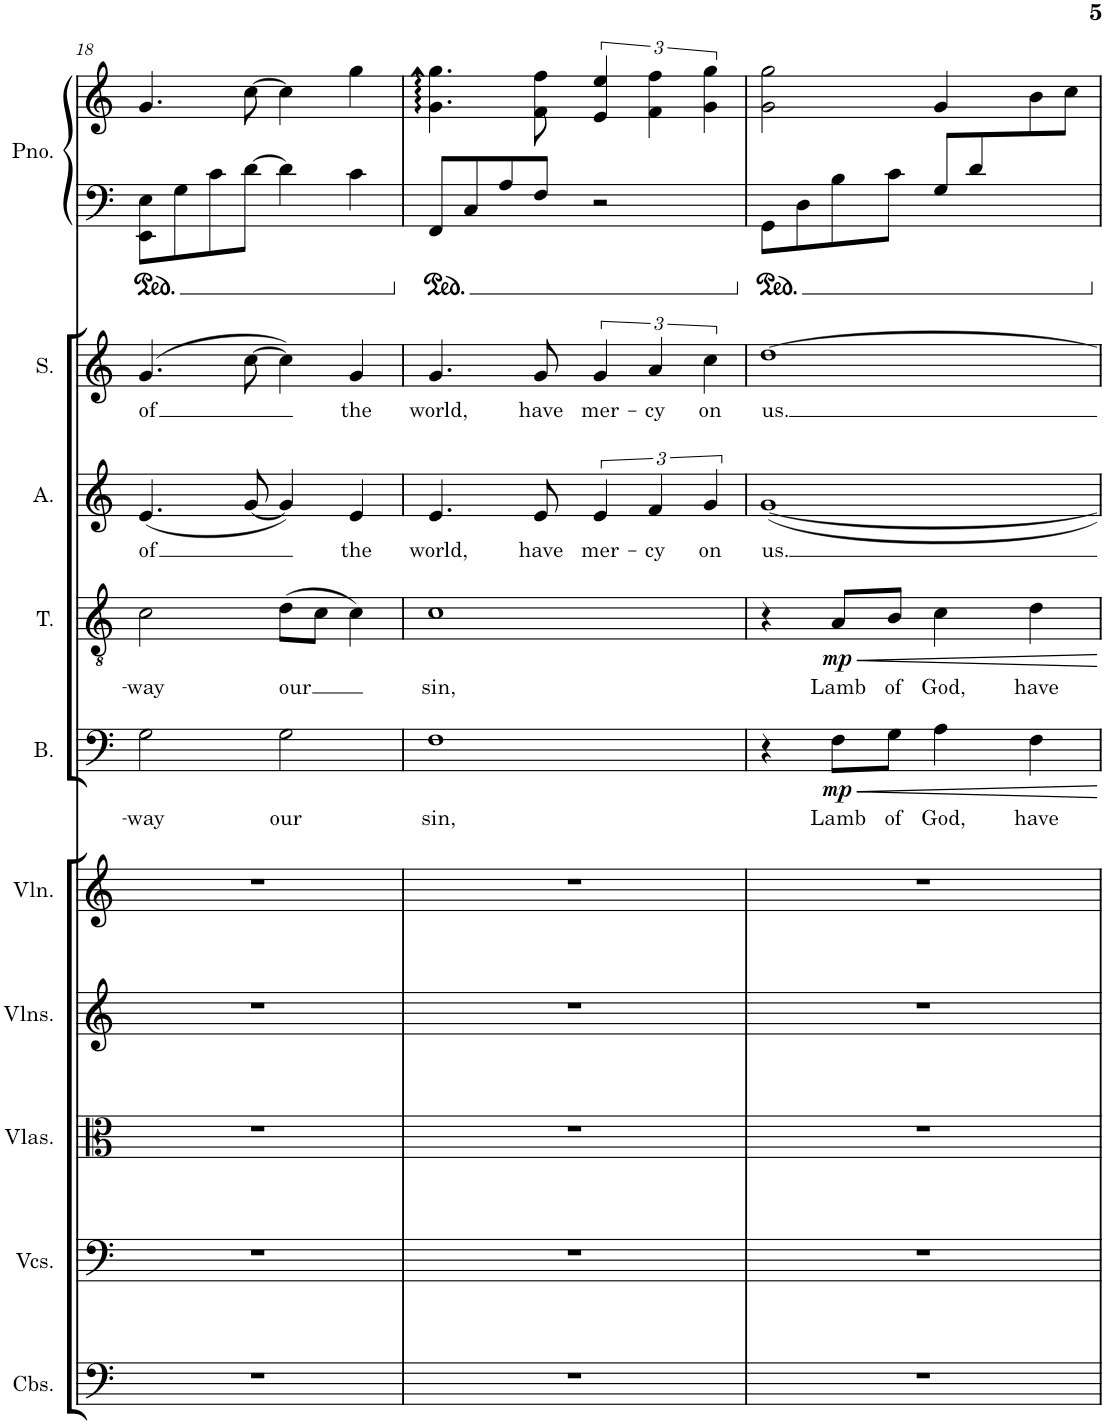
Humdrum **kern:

**kern	**kern	**kern	**kern	**kern	**kern	**text	**dynam	**kern	**text	**dynam	**kern	**text	**kern	**text	**kern	**kern
*part10	*part9	*part8	*part7	*part6	*part5	*part5	*part5	*part4	*part4	*part4	*part3	*part3	*part2	*part2	*part1	*part1
*staff11	*staff10	*staff9	*staff8	*staff7	*staff6	*staff6	*staff6	*staff5	*staff5	*staff5	*staff4	*staff4	*staff3	*staff3	*staff2	*staff1
*I"Contrabasses	*I"Violoncellos	*I"Violas	*I"Violins	*I"Violin	*I"Bass	*	*	*I"Tenor	*	*	*I"Alto	*	*I"Soprano	*	*I"Piano	*
*I'Cbs.	*I'Vcs.	*I'Vlas.	*I'Vlns.	*I'Vln.	*I'B.	*	*	*I'T.	*	*	*I'A.	*	*I'S.	*	*I'Pno.	*
!!LO:PB:g=z
*clefF4	*clefF4	*clefC3	*clefG2	*clefG2	*clefF4	*	*	*clefGv2	*	*	*clefG2	*	*clefG2	*	*clefF4	*clefG2
*Trd7c12	*	*	*	*	*	*	*	*	*	*	*	*	*	*	*	*
*k[]	*k[]	*k[]	*k[]	*k[]	*k[]	*	*	*k[]	*	*	*k[]	*	*k[]	*	*k[]	*k[]
*M4/4	*M4/4	*M4/4	*M4/4	*M4/4	*M4/4	*	*	*M4/4	*	*	*M4/4	*	*M4/4	*	*M4/4	*M4/4
=18	=18	=18	=18	=18	=18	=18	=18	=18	=18	=18	=18	=18	=18	=18	=18	=18
!	!	!	!	!	!	!LO:LY:b	!	!	!LO:LY:b	!	!	!LO:LY:b	!	!LO:LY:b	!	!
1r	1r	1r	1r	1r	2G\	-way	.	2c\	-way	.	(4.e/	of	(4.g/	of	8EE\ 8E\L	4.g/
.	.	.	.	.	.	.	.	.	.	.	.	.	.	.	8G\	.
.	.	.	.	.	.	.	.	.	.	.	.	.	.	.	8c\	.
.	.	.	.	.	.	.	.	.	.	.	[8g/	.	[8cc\	.	[8d\J	[8cc\
!	!	!	!	!	!	!LO:LY:b	!	!	!LO:LY:b	!	!	!	!	!	!	!
.	.	.	.	.	2G\	our	.	(8d\L	our	.	4g/])	.	4cc\])	.	4d\]	4cc\]
.	.	.	.	.	.	.	.	8c\J	.	.	.	.	.	.	.	.
!	!	!	!	!	!	!	!	!	!	!	!	!LO:LY:b	!	!LO:LY:b	!	!
.	.	.	.	.	.	.	.	4c\)	.	.	4e/	the	4g/	the	4c\	4gg\
=19	=19	=19	=19	=19	=19	=19	=19	=19	=19	=19	=19	=19	=19	=19	=19	=19
!	!	!	!	!	!	!LO:LY:b	!	!	!LO:LY:b	!	!	!LO:LY:b	!	!LO:LY:b	!	!
1r	1r	1r	1r	1r	1F	sin,	.	1c	sin,	.	4.e/	world,	4.g/	world,	8FF/L	4.g\ 4.gg\
.	.	.	.	.	.	.	.	.	.	.	.	.	.	.	8C/	.
.	.	.	.	.	.	.	.	.	.	.	.	.	.	.	8A/	.
!	!	!	!	!	!	!	!	!	!	!	!	!LO:LY:b	!	!LO:LY:b	!	!
.	.	.	.	.	.	.	.	.	.	.	8e/	have	8g/	have	8F/J	8f\ 8ff\
!	!	!	!	!	!	!	!	!	!	!	!	!LO:LY:b	!	!LO:LY:b	!	!
.	.	.	.	.	.	.	.	.	.	.	6e/	mer-	6g/	mer-	2r	6e/ 6ee/
!	!	!	!	!	!	!	!	!	!	!	!	!LO:LY:b	!	!LO:LY:b	!	!
.	.	.	.	.	.	.	.	.	.	.	6f/	-cy	6a/	-cy	.	6f\ 6ff\
!	!	!	!	!	!	!	!	!	!	!	!	!LO:LY:b	!	!LO:LY:b	!	!
.	.	.	.	.	.	.	.	.	.	.	6g/	on	6cc\	on	.	6g\ 6gg\
=20	=20	=20	=20	=20	=20	=20	=20	=20	=20	=20	=20	=20	=20	=20	=20	=20
!	!	!	!	!	!	!	!	!	!	!	!	!LO:LY:b	!	!LO:LY:b	!	!
*	*	*	*	*	*	*	*	*	*	*	*	*	*	*	*ped	*
*	*	*	*	*	*	*	*	*	*	*	*	*	*	*	*	*^
1r	1r	1r	1r	1r	4r	.	.	4r	.	.	[1g	us.	[1dd	us.	8GG\L	2g\ 2gg\	2.ryy
.	.	.	.	.	.	.	.	.	.	.	.	.	.	.	8D\	.	.
!	!	!	!	!	!	!LO:LY:b	!LO:DY:b	!	!LO:LY:b	!LO:DY:b	!	!	!	!	!	!	!
.	.	.	.	.	8F\L	Lamb	mp	8A/L	Lamb	mp	.	.	.	.	8B\	.	.
!	!	!	!	!	!	!LO:LY:b	!	!	!LO:LY:b	!	!	!	!	!	!	!	!
.	.	.	.	.	8G\J	of	.	8B/J	of	.	.	.	.	.	8c\J	.	.
!	!	!	!	!	!	!LO:LY:b	!	!	!LO:LY:b	!	!	!	!	!	!	!	!
.	.	.	.	.	4A\	God,	.	4c\	God,	.	.	.	.	.	8G/L	4g/	.
.	.	.	.	.	.	.	.	.	.	.	.	.	.	.	8d/	.	.
!	!	!	!	!	!	!LO:LY:b	!	!	!LO:LY:b	!	!	!	!	!	!	!	!
.	.	.	.	.	4F\	have	.	4d\	have	.	.	.	.	.	4ryy	8rdddyy	8b\
.	.	.	.	.	.	.	.	.	.	.	.	.	.	.	.	8rdddyy	8cc\J
*	*	*	*	*	*	*	*	*	*	*	*	*	*	*	*	*Xped	*
*	*	*	*	*	*	*	*	*	*	*	*	*	*	*	*	*v	*v
=	=	=	=	=	=	=	=	=	=	=	=	=	=	=	=	=
*-	*-	*-	*-	*-	*-	*-	*-	*-	*-	*-	*-	*-	*-	*-	*-	*-
